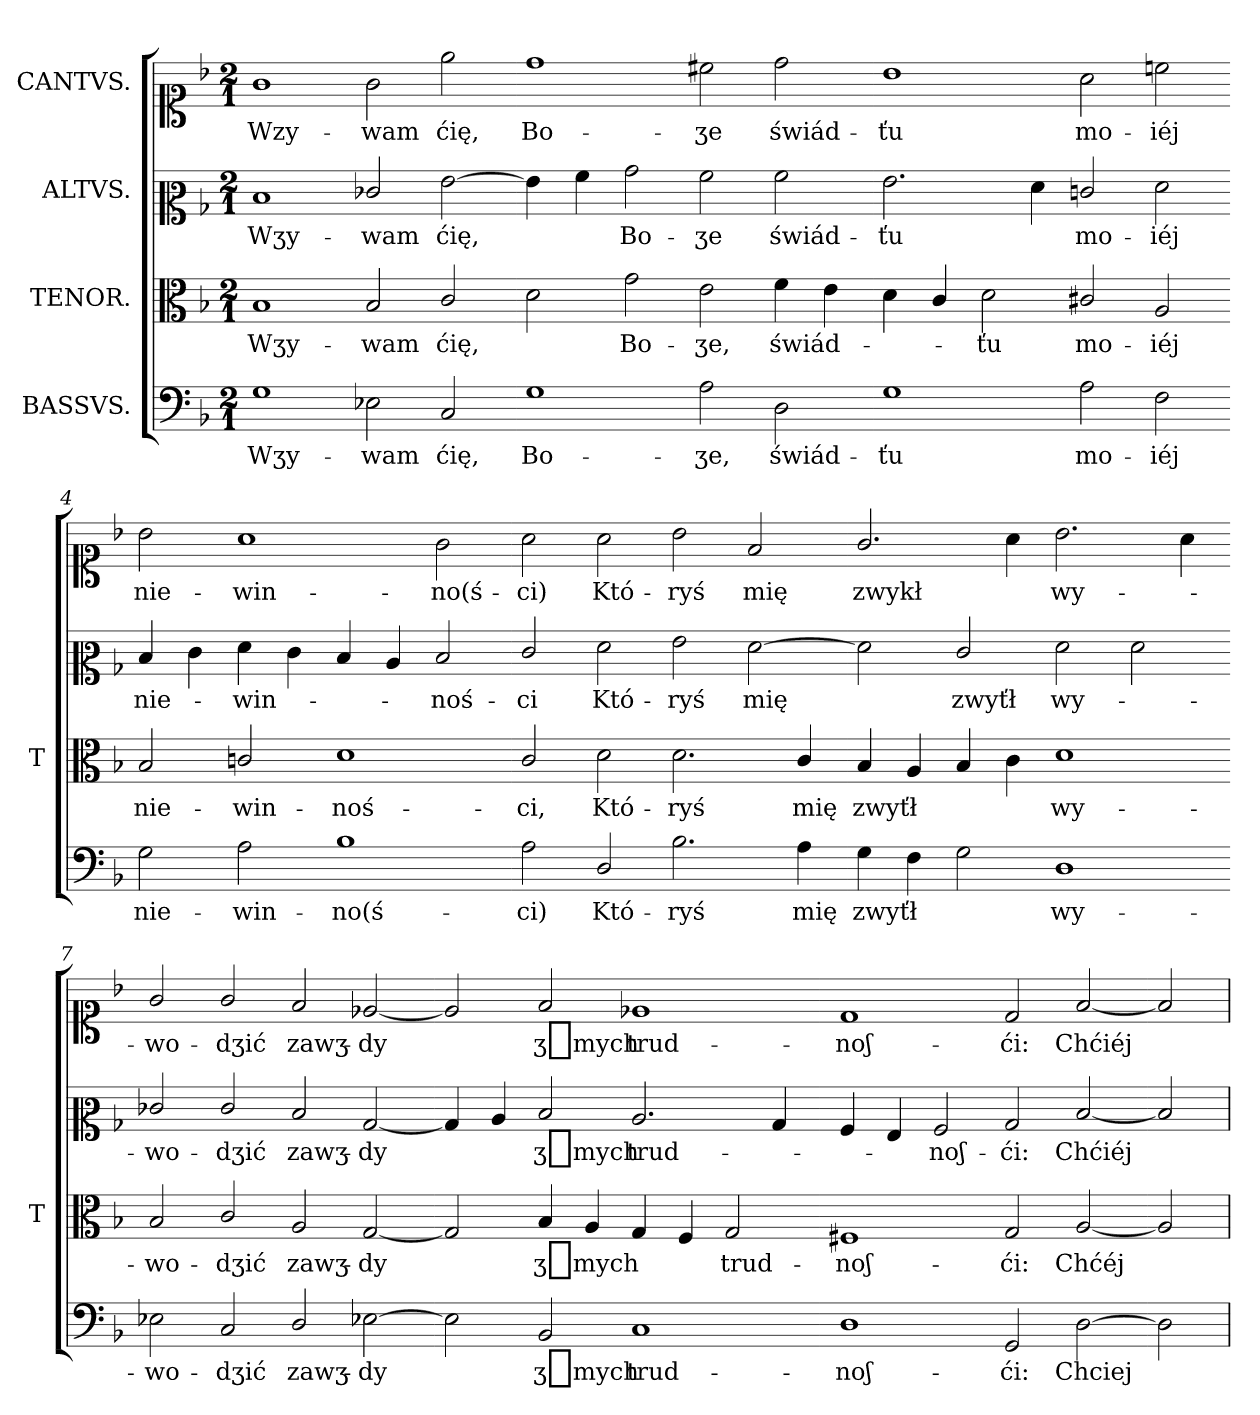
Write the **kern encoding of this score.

**kern	**text	**kern	**text	**kern	**text	**kern	**text
*part4	*part4	*part3	*part3	*part2	*part2	*part1	*part1
*staff4	*staff4	*staff3	*staff3	*staff2	*staff2	*staff1	*staff1
*I"BASSVS.	*	*I"TENOR.	*	*I"ALTVS.	*	*I"CANTVS.	*
*	*	*I'T	*	*	*	*	*
*clefF4	*	*clefC3	*	*clefC2	*	*clefC1	*
*k[b-]	*	*k[b-]	*	*k[b-]	*	*k[b-]	*
*M2/1	*	*M2/1	*	*M2/1	*	*M2/1	*
*MM300	*	*MM300	*	*MM300	*	*MM300	*
=1	=1	=1	=1	=1	=1	=1	=1
1G	Wӡy-	1B-	Wӡy-	1d	Wӡy-	1g/	Wzy-
2E-X	-wam	2B-	-wam	2e-X/	-wam	2g	-wam
2C	ćię,	2c/	ćię,	[2g	ćię,	2ee	ćię,
=2-	=2-	=2-	=2-	=2-	=2-	=2-	=2-
1G	Bo-	2d	.	4g]	.	1dd	Bo-
.	.	.	.	4a	.	.	.
.	.	2g	Bo-	2b-	Bo-	.	.
2A	-ӡe,	2e	-ӡe,	2a	-ӡe	2cc#X	-ӡe
2D	świád-	4f	świád-	2a	świád-	2dd	świád-
.	.	4e	.	.	.	.	.
=3-	=3-	=3-	=3-	=3-	=3-	=3-	=3-
1G	-ťu	4d\	.	2.g	-ťu	1b-	-ťu
.	.	4c/	.	.	.	.	.
.	.	2d	-ťu	.	.	.	.
.	.	.	.	4f	.	.	.
2A	mo-	2c#X/	mo-	2en/	mo-	2a	mo-
2F	-iéj	2A	-iéj	2f	-iéj	2ccn	-iéj
=4-	=4-	=4-	=4-	=4-	=4-	=4-	=4-
2G	nie-	2B-	nie-	4d	nie-	2b-	nie-
.	.	.	.	4e	.	.	.
2A	-win-	2cn/	-win-	4f	-win-	1a	-win-
.	.	.	.	4e	.	.	.
1B-	-no(ś-	1d	-noś-	4d	.	.	.
.	.	.	.	4c	.	.	.
.	.	.	.	2d	-noś-	2g	-no(ś-
=5-	=5-	=5-	=5-	=5-	=5-	=5-	=5-
2A	-ci)	2c/	-ci,	2e/	-ci	2a	-ci)
2D/	Któ-	2d	Któ-	2f	Któ-	2a	Któ-
2.B-	-ryś	2.d	-ryś	2g	-ryś	2b-	-ryś
.	.	.	.	[2f	mię	2f	mię
4A	mię	4c/	mię	.	.	.	.
=6-	=6-	=6-	=6-	=6-	=6-	=6-	=6-
4G	zwyťł	4B-	zwyťł	2f]	.	2.g/	zwykł
4F	.	4A	.	.	.	.	.
2G	.	4B-	.	2e/	zwyťł	.	.
.	.	4c	.	.	.	4a	.
1D	wy-	1d	wy-	2f	wy-	2.b-	wy-
.	.	.	.	2f	.	.	.
.	.	.	.	.	.	4a	.
=7-	=7-	=7-	=7-	=7-	=7-	=7-	=7-
2E-X	-wo-	2B-	-wo-	2e-X/	-wo-	2g/	-wo-
2C	-dӡić	2c/	-dӡić	2e-/	-dӡić	2g/	-dӡić
2D/	zawӡ-	2A	zawӡ-	2d/	zawӡ-	2f	zawӡ-
[2E-X	-dy	[2G	-dy	[2B-	-dy	[2e-X	-dy
=8-	=8-	=8-	=8-	=8-	=8-	=8-	=8-
2E-]	.	2G]	.	4B-]	.	2e-]	.
.	.	.	.	4c	.	.	.
2BB-	ӡ_mych	4B-	ӡ_mych	2d	ӡ_mych	2f	ӡ_mych
.	.	4A	.	.	.	.	.
1C	trud-	4G	.	2.c	trud-	1e-X	trud-
.	.	4F	.	.	.	.	.
.	.	2G	trud-	.	.	.	.
.	.	.	.	4B-	.	.	.
=9-	=9-	=9-	=9-	=9-	=9-	=9-	=9-
1D	-noʃ-	1F#X	-noʃ-	4A	.	1d	-noʃ-
.	.	.	.	4G	.	.	.
.	.	.	.	2A	-noʃ-	.	.
2GG	-ći:	2G	-ći:	2B-	-ći:	2d	-ći:
[2D	Chciej	[2A	Chćéj	[2d	Chćiéj	[2f	Chćiéj
=10-	=10-	=10-	=10-	=10-	=10-	=10-	=10-
2D]	.	2A]	.	2d]	.	2f]	.
=	=	=	=	=	=	=	=
*-	*-	*-	*-	*-	*-	*-	*-
